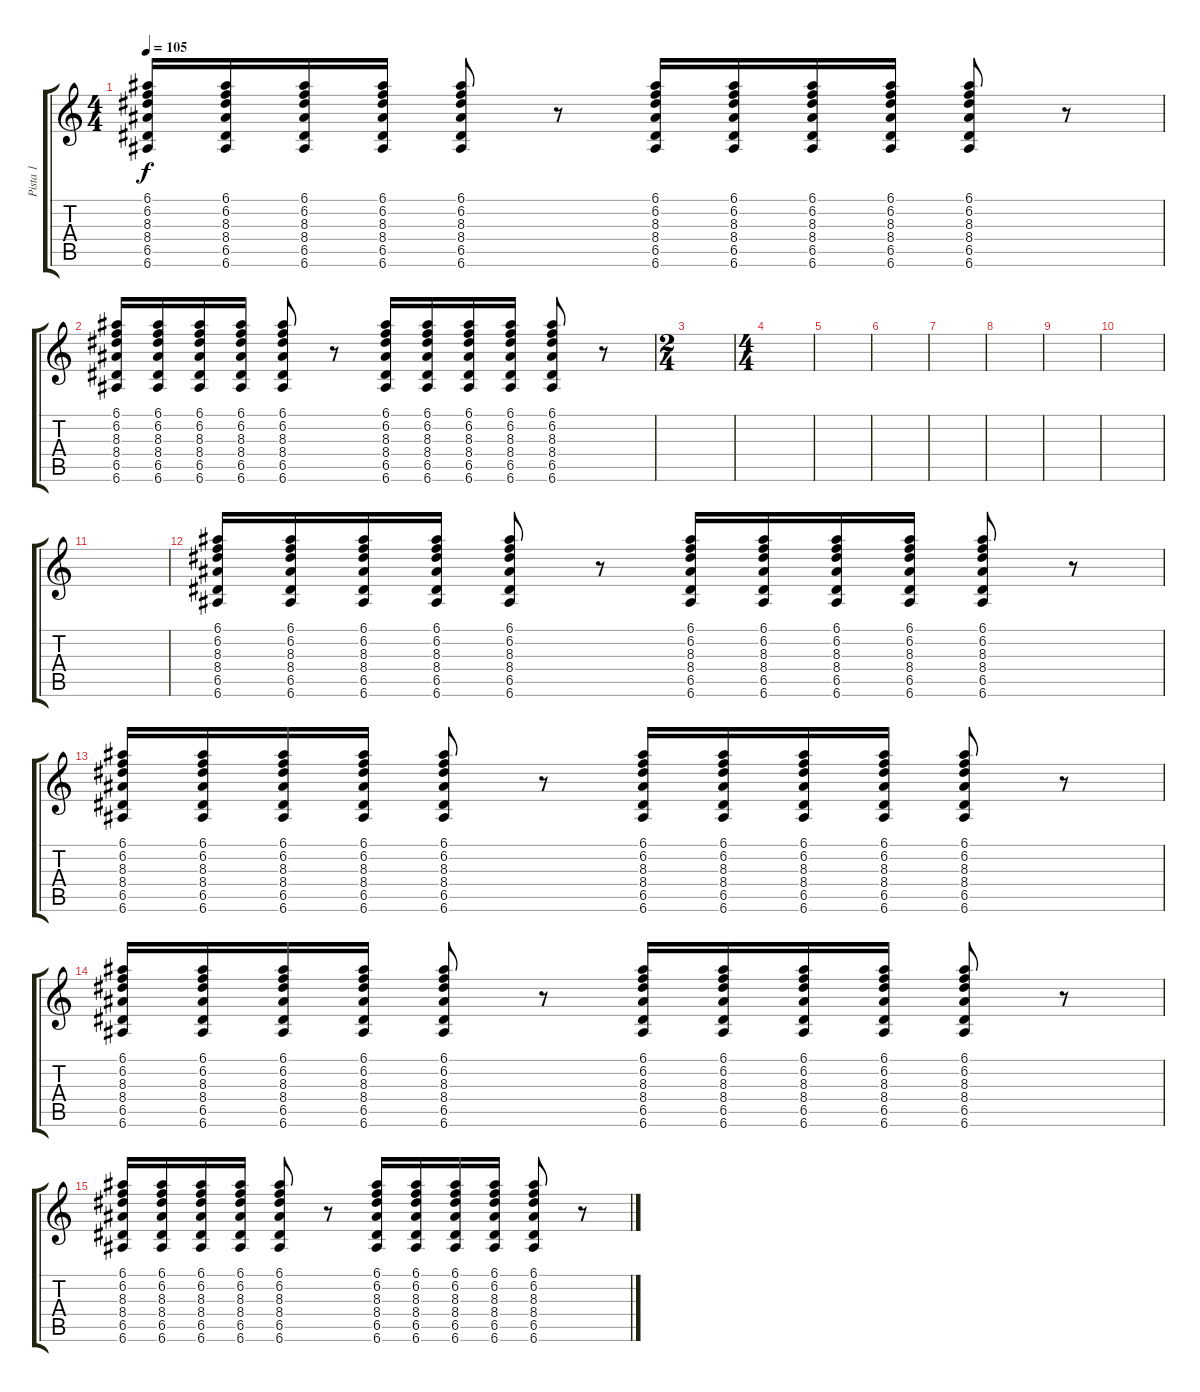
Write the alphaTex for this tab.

\track ("Pista 1" "Pista 1") {instrument electricguitarmuted}
\staff {score tabs}
\tuning (E4 B3 G3 D3 A2 E2) {hide}
\ts (4 4)
\tempo 105
\clef g2
\ks c
(6.1 6.2 8.3 8.4 6.5 6.6).16{dy f} (6.1 6.2 8.3 8.4 6.5 6.6).16 (6.1 6.2 8.3 8.4 6.5 6.6).16 (6.1 6.2 8.3 8.4 6.5 6.6).16 (6.1 6.2 8.3 8.4 6.5 6.6).8 r.8 (6.1 6.2 8.3 8.4 6.5 6.6).16 (6.1 6.2 8.3 8.4 6.5 6.6).16 (6.1 6.2 8.3 8.4 6.5 6.6).16 (6.1 6.2 8.3 8.4 6.5 6.6).16 (6.1 6.2 8.3 8.4 6.5 6.6).8 r.8 |
(6.1 6.2 8.3 8.4 6.5 6.6).16 (6.1 6.2 8.3 8.4 6.5 6.6).16 (6.1 6.2 8.3 8.4 6.5 6.6).16 (6.1 6.2 8.3 8.4 6.5 6.6).16 (6.1 6.2 8.3 8.4 6.5 6.6).8 r.8 (6.1 6.2 8.3 8.4 6.5 6.6).16 (6.1 6.2 8.3 8.4 6.5 6.6).16 (6.1 6.2 8.3 8.4 6.5 6.6).16 (6.1 6.2 8.3 8.4 6.5 6.6).16 (6.1 6.2 8.3 8.4 6.5 6.6).8 r.8 |
\ts (2 4)
|
\ts (4 4)
|
|
|
|
|
|
|
|
(6.1 6.2 8.3 8.4 6.5 6.6).16 (6.1 6.2 8.3 8.4 6.5 6.6).16 (6.1 6.2 8.3 8.4 6.5 6.6).16 (6.1 6.2 8.3 8.4 6.5 6.6).16 (6.1 6.2 8.3 8.4 6.5 6.6).8 r.8 (6.1 6.2 8.3 8.4 6.5 6.6).16 (6.1 6.2 8.3 8.4 6.5 6.6).16 (6.1 6.2 8.3 8.4 6.5 6.6).16 (6.1 6.2 8.3 8.4 6.5 6.6).16 (6.1 6.2 8.3 8.4 6.5 6.6).8 r.8 |
(6.1 6.2 8.3 8.4 6.5 6.6).16 (6.1 6.2 8.3 8.4 6.5 6.6).16 (6.1 6.2 8.3 8.4 6.5 6.6).16 (6.1 6.2 8.3 8.4 6.5 6.6).16 (6.1 6.2 8.3 8.4 6.5 6.6).8 r.8 (6.1 6.2 8.3 8.4 6.5 6.6).16 (6.1 6.2 8.3 8.4 6.5 6.6).16 (6.1 6.2 8.3 8.4 6.5 6.6).16 (6.1 6.2 8.3 8.4 6.5 6.6).16 (6.1 6.2 8.3 8.4 6.5 6.6).8 r.8 |
(6.1 6.2 8.3 8.4 6.5 6.6).16 (6.1 6.2 8.3 8.4 6.5 6.6).16 (6.1 6.2 8.3 8.4 6.5 6.6).16 (6.1 6.2 8.3 8.4 6.5 6.6).16 (6.1 6.2 8.3 8.4 6.5 6.6).8 r.8 (6.1 6.2 8.3 8.4 6.5 6.6).16 (6.1 6.2 8.3 8.4 6.5 6.6).16 (6.1 6.2 8.3 8.4 6.5 6.6).16 (6.1 6.2 8.3 8.4 6.5 6.6).16 (6.1 6.2 8.3 8.4 6.5 6.6).8 r.8 |
(6.1 6.2 8.3 8.4 6.5 6.6).16 (6.1 6.2 8.3 8.4 6.5 6.6).16 (6.1 6.2 8.3 8.4 6.5 6.6).16 (6.1 6.2 8.3 8.4 6.5 6.6).16 (6.1 6.2 8.3 8.4 6.5 6.6).8 r.8 (6.1 6.2 8.3 8.4 6.5 6.6).16 (6.1 6.2 8.3 8.4 6.5 6.6).16 (6.1 6.2 8.3 8.4 6.5 6.6).16 (6.1 6.2 8.3 8.4 6.5 6.6).16 (6.1 6.2 8.3 8.4 6.5 6.6).8 r.8
